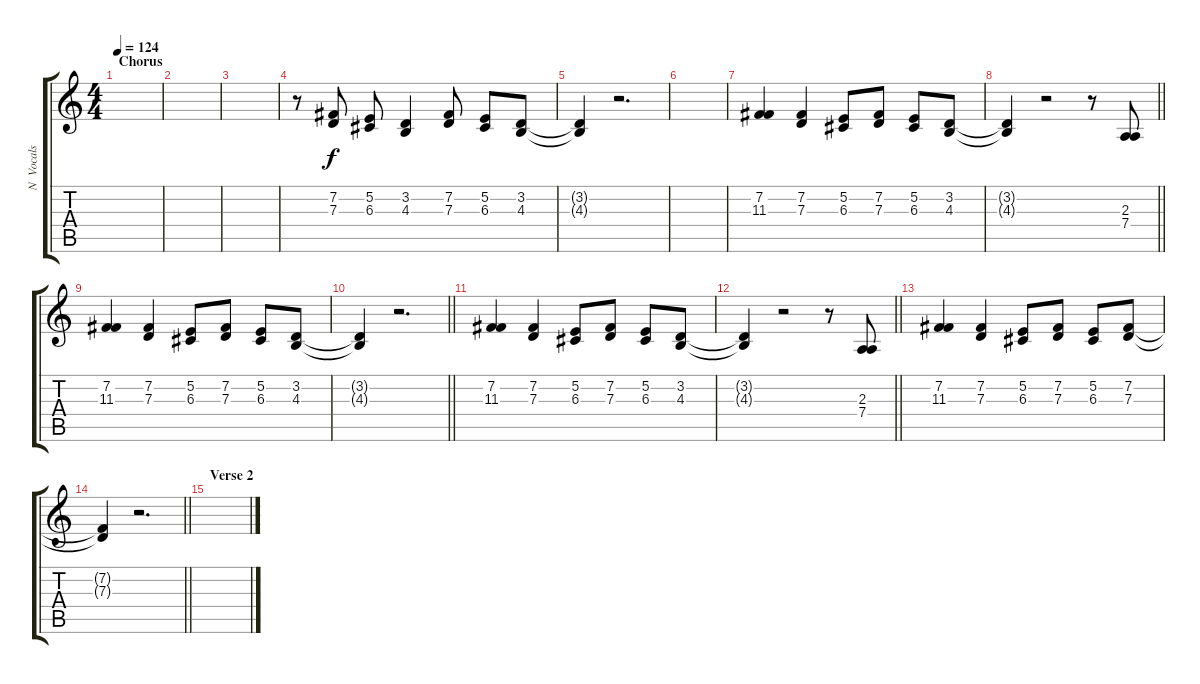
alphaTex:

\track ("N  Vocals" "N  Vocals") {instrument orchestralharp}
\staff {score tabs}
\tuning (E4 B3 G3 D3 A2 E2) {hide}
\ts (4 4)
\section ("" "Chorus")
\tempo 124
\clef g2
\ks c
|
|
|
r.8 (7.2 7.3).8 (5.2 6.3).8 (3.2 4.3).4 (7.2 7.3).8 (5.2 6.3).8 (3.2 4.3).8 |
(3.2{t} 4.3{t}).4 r.2{d} |
|
(7.2 11.3).4 (7.2 7.3).4 (5.2 6.3).8 (7.2 7.3).8 (5.2 6.3).8 (3.2 4.3).8 |
\barLineRight lightlight
(3.2{t} 4.3{t}).4 r.2 r.8 (2.3 7.4).8 |
(7.2 11.3).4 (7.2 7.3).4 (5.2 6.3).8 (7.2 7.3).8 (5.2 6.3).8 (3.2 4.3).8 |
\barLineRight lightlight
(3.2{t} 4.3{t}).4 r.2{d} |
(7.2 11.3).4 (7.2 7.3).4 (5.2 6.3).8 (7.2 7.3).8 (5.2 6.3).8 (3.2 4.3).8 |
\barLineRight lightlight
(3.2{t} 4.3{t}).4 r.2 r.8 (2.3 7.4).8 |
(7.2 11.3).4 (7.2 7.3).4 (5.2 6.3).8 (7.2 7.3).8 (5.2 6.3).8 (7.2 7.3).8 |
\barLineRight lightlight
(7.2{t} 7.3{t}).4 r.2{d} |
\section ("" "Verse 2")
